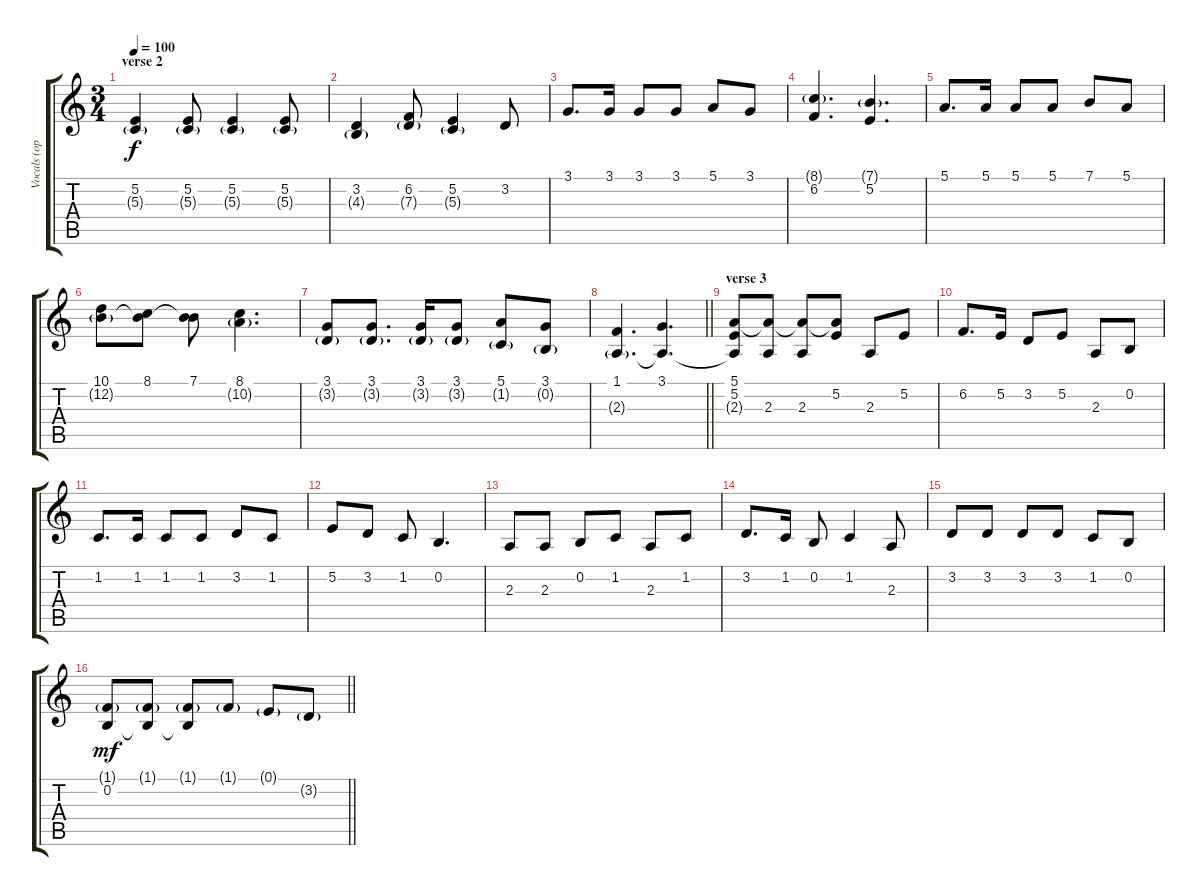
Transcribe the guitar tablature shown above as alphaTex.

\track ("Vocals (optional)" "Vocals (op") {instrument bassoon}
\staff {score tabs}
\tuning (E4 B3 G3 D3 A2 E2) {hide}
\ts (3 4)
\section ("" "verse 2")
\tempo 100
\clef g2
\ks c
(5.2 5.3{g}).4{dy f} (5.2 5.3{g}).8 (5.2 5.3{g}).4 (5.2 5.3{g}).8 |
(3.2 4.3{g}).4 (6.2 7.3{g}).8 (5.2 5.3{g}).4 3.2.8 |
3.1.8{d} 3.1.16 3.1.8 3.1.8 5.1.8 3.1.8 |
(8.1{g} 6.2).4{d} (7.1{g} 5.2).4{d} |
5.1.8{d} 5.1.16 5.1.8 5.1.8 7.1.8 5.1.8 |
(10.1 12.2{g}).8 (8.1 12.2{t}).8 (7.1 12.2{t}).8 (8.1 10.2{g}).4{d} |
(3.1 3.2{g}).8 (3.1 3.2{g}).8{d} (3.1 3.2{g}).16 (3.1 3.2{g}).8 (5.1 1.2{g}).8 (3.1 0.2{g}).8 |
\barLineRight lightlight
(1.1 2.3{g}).4{d} (3.1 2.3{t}).4{d} |
\section ("" "verse 3")
(5.1 5.2 2.3{t}).8 (5.1{t} 2.3).8 (5.1{t} 2.3).8 (5.1{t} 5.2).8 2.3.8 5.2.8 |
6.2.8{d} 5.2.16 3.2.8 5.2.8 2.3.8 0.2.8 |
1.2.8{d} 1.2.16 1.2.8 1.2.8 3.2.8 1.2.8 |
5.2.8 3.2.8 1.2.8 0.2.4{d} |
2.3.8 2.3.8 0.2.8 1.2.8 2.3.8 1.2.8 |
3.2.8{d} 1.2.16 0.2.8 1.2.4 2.3.8 |
3.2.8 3.2.8 3.2.8 3.2.8 1.2.8 0.2.8 |
\barLineRight lightlight
(1.1{g} 0.2).8{dy mf} (1.1{g} 0.2{t}).8 (1.1{g} 0.2{t}).8 1.1{g}.8 0.1{g}.8 3.2{g}.8
